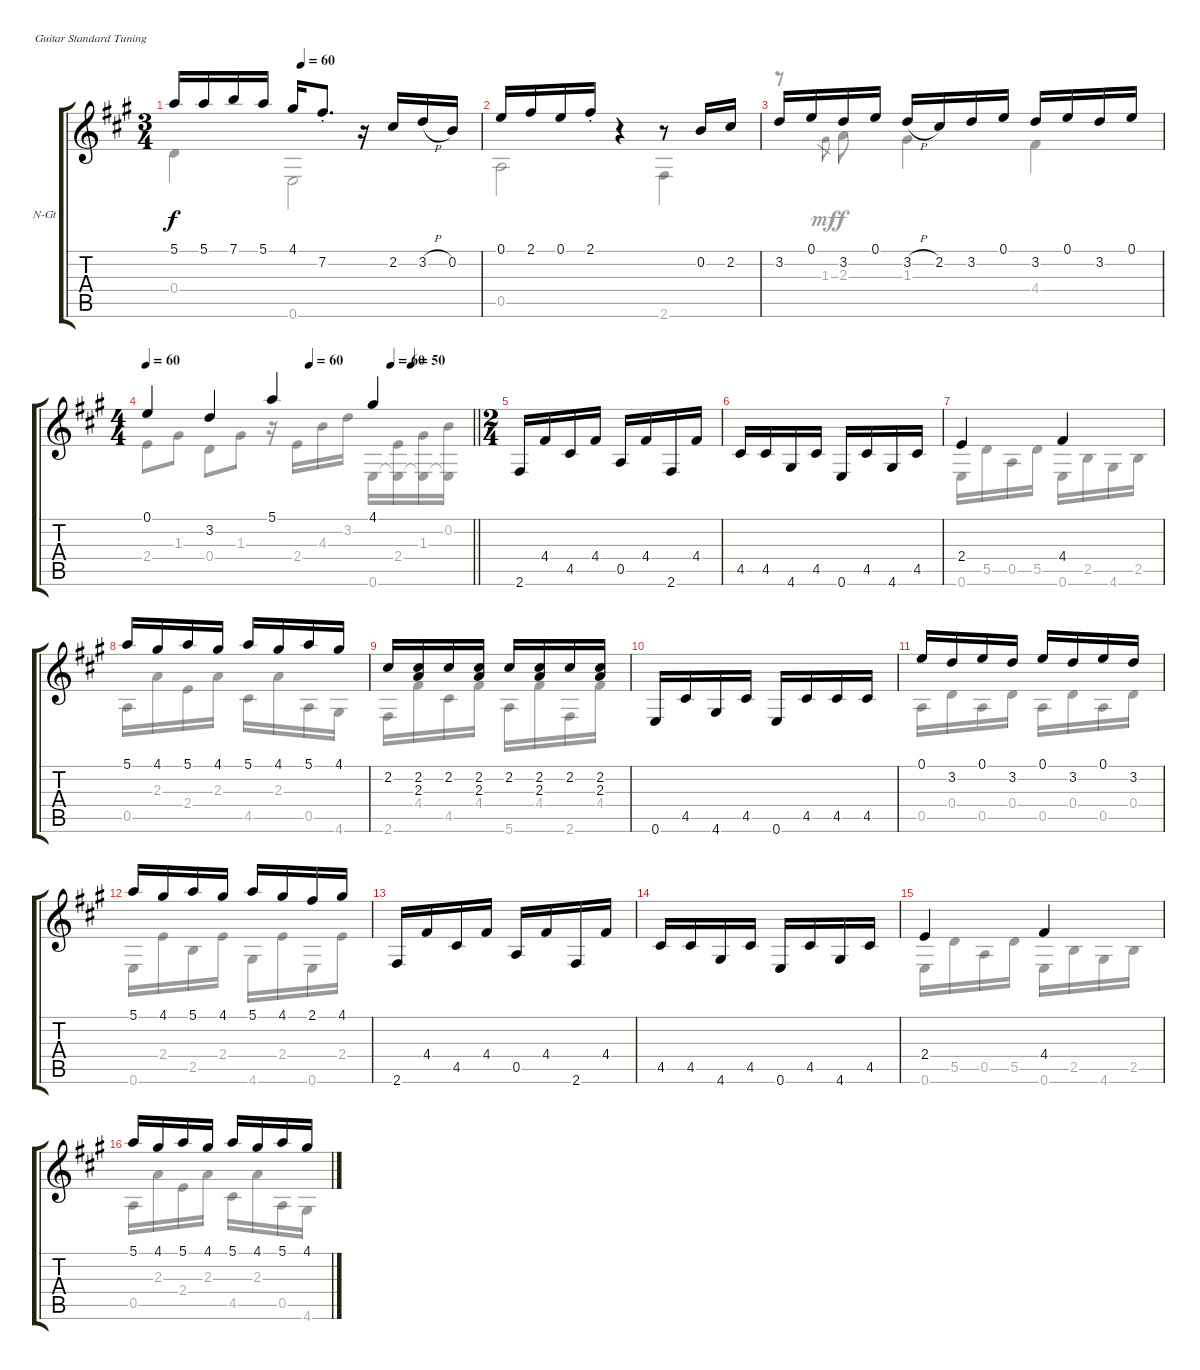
\bracketExtendMode groupsimilarinstruments
\firstSystemTrackNameOrientation horizontal
\otherSystemsTrackNameOrientation horizontal
\track ("Guitar 2" "N-Gt") {instrument acousticguitarnylon}
\staff {score tabs}
\tuning (E4 B3 G3 D3 A2 E2)
\voice
\ts (3 4)
\beaming (8 2 2 2)
\tempo (76 hide)
\tempo (60 0.416667)
\clef g2
\ks a
5.1.16{dy f} 5.1.16 7.1.16 5.1.16 4.1.16 7.2{st}.8{d} r.16 2.2.16 3.2{h}.16 0.2.16 |
0.1.16 2.1.16 0.1.16 2.1{st}.16 r.4 r.8 0.2.16 2.2.16 |
3.2.16 0.1.16 3.2.16 0.1.16 3.2{h}.16 2.2.16 3.2.16 0.1.16 3.2.16 0.1.16 3.2.16 0.1.16 |
\ts (4 4)
\beaming (8 2 2 2 2)
\tempo 60
\tempo (60 0.5)
\tempo (60 0.75)
\tempo (50 0.8125)
\tempo (76 1 hide)
\barLineRight lightlight
0.1.4 3.2.4 5.1.4 4.1.4 |
\ts (2 4)
\beaming (8 2 2)
\tempo (76 hide)
2.6.16 4.4.16 4.5.16 4.4.16 0.5.16 4.4.16 2.6.16 4.4.16 |
4.5.16 4.5.16 4.6.16 4.5.16 0.6.16 4.5.16 4.6.16 4.5.16 |
2.4.4 4.4.4 |
5.1.16 4.1.16 5.1.16 4.1.16 5.1.16 4.1.16 5.1.16 4.1.16 |
2.2.16 (2.2 2.3).16 2.2.16 (2.2 2.3).16 2.2.16 (2.2 2.3).16 2.2.16 (2.2 2.3).16 |
0.6.16 4.5.16 4.6.16 4.5.16 0.6.16 4.5.16 4.5.16 4.5.16 |
0.1.16 3.2.16 0.1.16 3.2.16 0.1.16 3.2.16 0.1.16 3.2.16 |
5.1.16 4.1.16 5.1.16 4.1.16 5.1.16 4.1.16 2.1.16 4.1.16 |
\tempo (76 hide)
2.6.16 4.4.16 4.5.16 4.4.16 0.5.16 4.4.16 2.6.16 4.4.16 |
4.5.16 4.5.16 4.6.16 4.5.16 0.6.16 4.5.16 4.6.16 4.5.16 |
2.4.4 4.4.4 |
5.1.16 4.1.16 5.1.16 4.1.16 5.1.16 4.1.16 5.1.16 4.1.16
\voice
\clef g2
\ottava regular
\simile none
\ks a
0.4.4{dy f} 0.6.2 |
0.5.2 2.6.4 |
r.8 1.3.8{gr dy mf} 2.3.8{dy f} 1.3.4 4.4.4 |
\barLineRight lightlight
2.4.8 1.3.8 0.4.8 1.3.8 r.16 2.4.16 4.3.16 3.2.16 0.6.16 (2.4 0.6{t}).16 (1.3 0.6{t}).16 (0.2 0.6{t}).16 |
|
|
0.6.16 5.5.16 0.5.16 5.5.16 0.6.16 2.5.16 4.6.16 2.5.16 |
0.5.16 2.3.16 2.4.16 2.3.16 4.5.16 2.3.16 0.5.16 4.6.16 |
2.6.16 4.4.16 4.5.16 4.4.16 5.6.16 4.4.16 2.6.16 4.4.16 |
|
0.5.16 0.4.16 0.5.16 0.4.16 0.5.16 0.4.16 0.5.16 0.4.16 |
0.6.16 2.4.16 2.5.16 2.4.16 4.6.16 2.4.16 0.6.16 2.4.16 |
|
|
0.6.16 5.5.16 0.5.16 5.5.16 0.6.16 2.5.16 4.6.16 2.5.16 |
0.5.16 2.3.16 2.4.16 2.3.16 4.5.16 2.3.16 0.5.16 4.6.16
